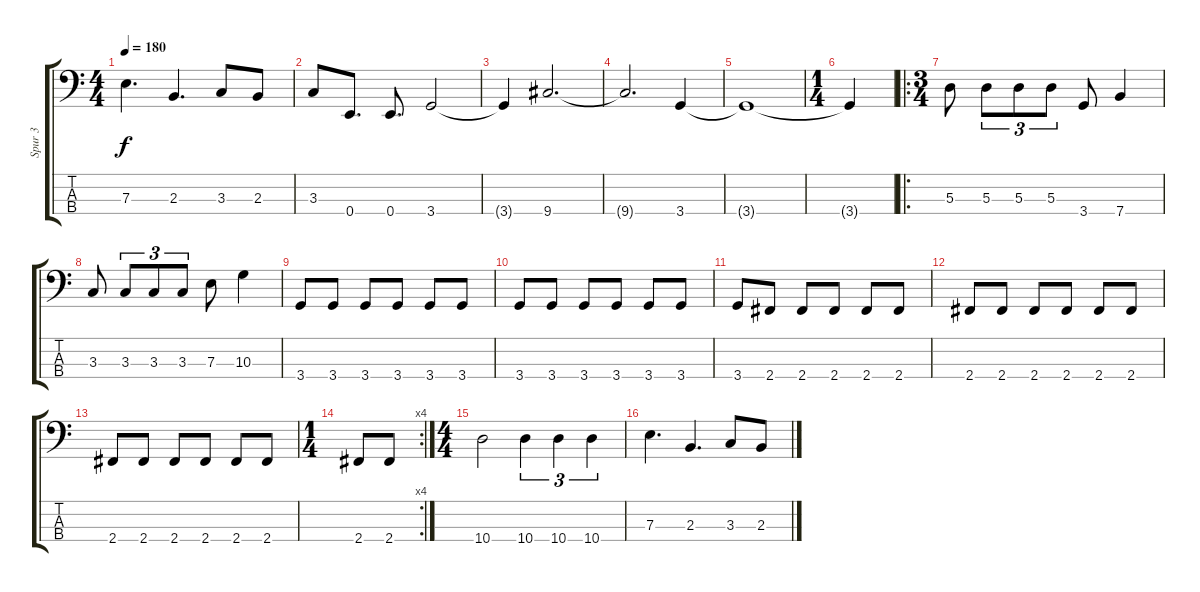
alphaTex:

\track ("Spur 3" "Spur 3") {instrument electricbassfinger}
\staff {score tabs}
\tuning (G2 D2 A1 E1) {hide}
\ts (4 4)
\tempo 180
\clef f4
\ks c
7.3.4{d dy f} 2.3.4{d} 3.3.8 2.3.8 |
3.3.8 0.4.8{d} 0.4.8{d} 3.4.2 |
3.4{t}.4 9.4.2{d} |
9.4{t}.2{d} 3.4.4 |
3.4{t}.1 |
\ts (1 4)
3.4{t}.4 |
\ro
\ts (3 4)
5.3.8 5.3.8{tu (3 2)} 5.3.8{tu (3 2)} 5.3.8{tu (3 2)} 3.4.8 7.4.4 |
3.3.8 3.3.8{tu (3 2)} 3.3.8{tu (3 2)} 3.3.8{tu (3 2)} 7.3.8 10.3.4 |
3.4.8 3.4.8 3.4.8 3.4.8 3.4.8 3.4.8 |
3.4.8 3.4.8 3.4.8 3.4.8 3.4.8 3.4.8 |
3.4.8 2.4.8 2.4.8 2.4.8 2.4.8 2.4.8 |
2.4.8 2.4.8 2.4.8 2.4.8 2.4.8 2.4.8 |
2.4.8 2.4.8 2.4.8 2.4.8 2.4.8 2.4.8 |
\rc 4
\ts (1 4)
2.4.8 2.4.8 |
\ts (4 4)
10.4.2 10.4.4{tu (3 2)} 10.4.4{tu (3 2)} 10.4.4{tu (3 2)} |
7.3.4{d} 2.3.4{d} 3.3.8 2.3.8
